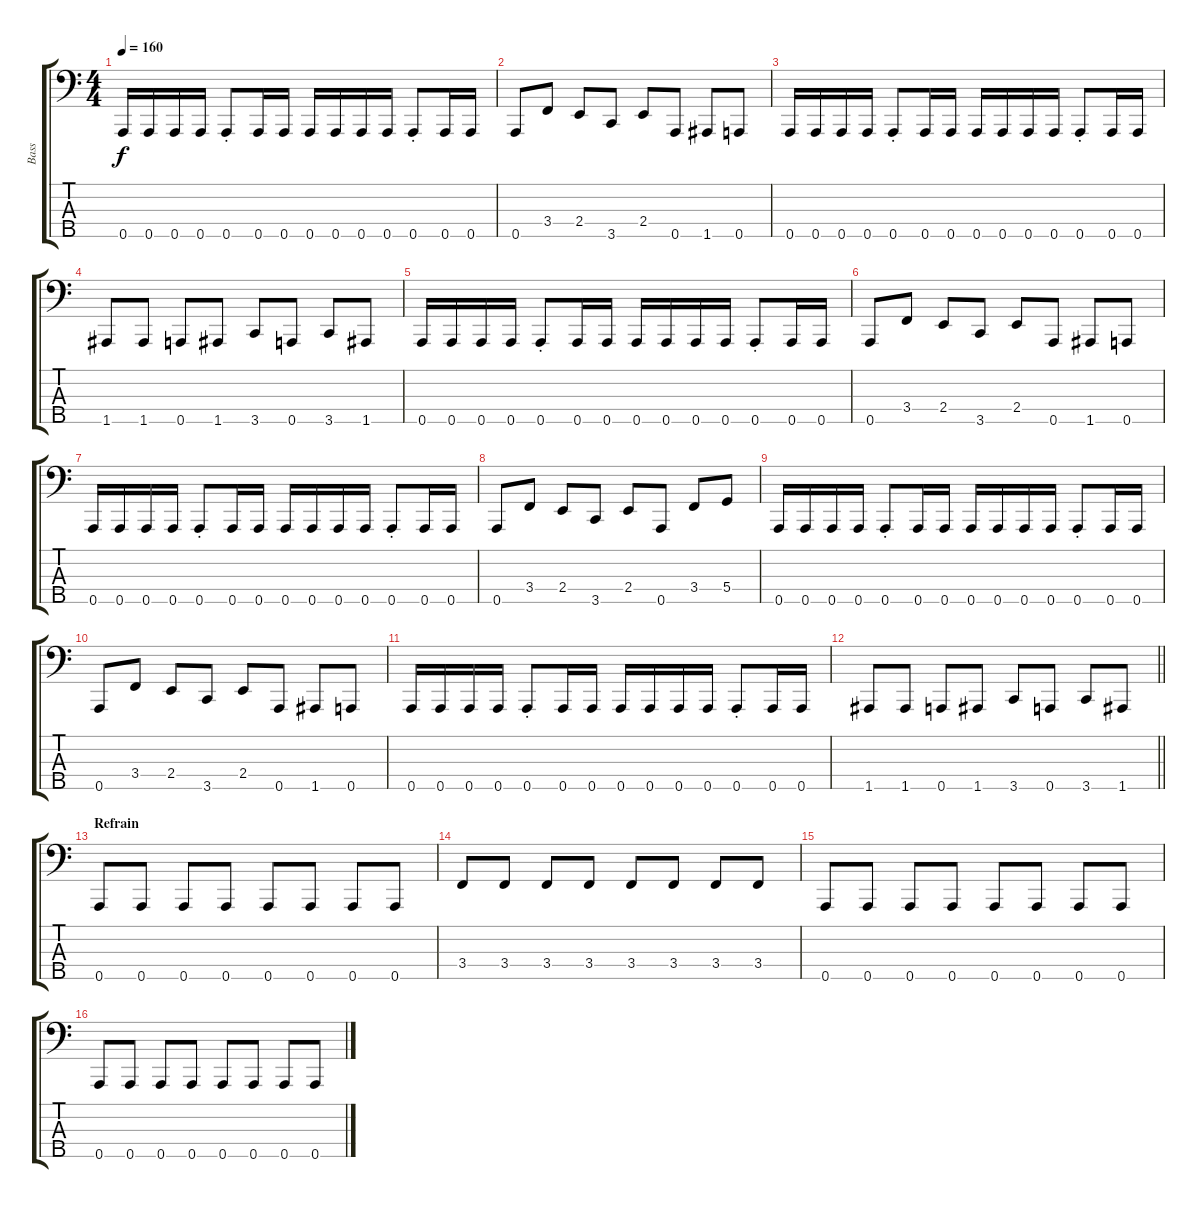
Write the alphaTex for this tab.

\track ("Bass" "Bass") {instrument electricbasspick}
\staff {score tabs}
\tuning (F2 C2 G1 D1 A0) {hide}
\ts (4 4)
\tempo 160
\clef f4
\ks c
0.5.16{dy f} 0.5.16 0.5.16 0.5.16 0.5{st}.8 0.5.16 0.5.16 0.5.16 0.5.16 0.5.16 0.5.16 0.5{st}.8 0.5.16 0.5.16 |
0.5.8 3.4.8 2.4.8 3.5.8 2.4.8 0.5.8 1.5.8 0.5.8 |
0.5.16 0.5.16 0.5.16 0.5.16 0.5{st}.8 0.5.16 0.5.16 0.5.16 0.5.16 0.5.16 0.5.16 0.5{st}.8 0.5.16 0.5.16 |
1.5.8 1.5.8 0.5.8 1.5.8 3.5.8 0.5.8 3.5.8 1.5.8 |
0.5.16 0.5.16 0.5.16 0.5.16 0.5{st}.8 0.5.16 0.5.16 0.5.16 0.5.16 0.5.16 0.5.16 0.5{st}.8 0.5.16 0.5.16 |
0.5.8 3.4.8 2.4.8 3.5.8 2.4.8 0.5.8 1.5.8 0.5.8 |
0.5.16 0.5.16 0.5.16 0.5.16 0.5{st}.8 0.5.16 0.5.16 0.5.16 0.5.16 0.5.16 0.5.16 0.5{st}.8 0.5.16 0.5.16 |
0.5.8 3.4.8 2.4.8 3.5.8 2.4.8 0.5.8 3.4.8 5.4.8 |
0.5.16 0.5.16 0.5.16 0.5.16 0.5{st}.8 0.5.16 0.5.16 0.5.16 0.5.16 0.5.16 0.5.16 0.5{st}.8 0.5.16 0.5.16 |
0.5.8 3.4.8 2.4.8 3.5.8 2.4.8 0.5.8 1.5.8 0.5.8 |
0.5.16 0.5.16 0.5.16 0.5.16 0.5{st}.8 0.5.16 0.5.16 0.5.16 0.5.16 0.5.16 0.5.16 0.5{st}.8 0.5.16 0.5.16 |
\barLineRight lightlight
1.5.8 1.5.8 0.5.8 1.5.8 3.5.8 0.5.8 3.5.8 1.5.8 |
\section ("" "Refrain")
0.5.8 0.5.8 0.5.8 0.5.8 0.5.8 0.5.8 0.5.8 0.5.8 |
3.4.8 3.4.8 3.4.8 3.4.8 3.4.8 3.4.8 3.4.8 3.4.8 |
0.5.8 0.5.8 0.5.8 0.5.8 0.5.8 0.5.8 0.5.8 0.5.8 |
0.5.8 0.5.8 0.5.8 0.5.8 0.5.8 0.5.8 0.5.8 0.5.8
